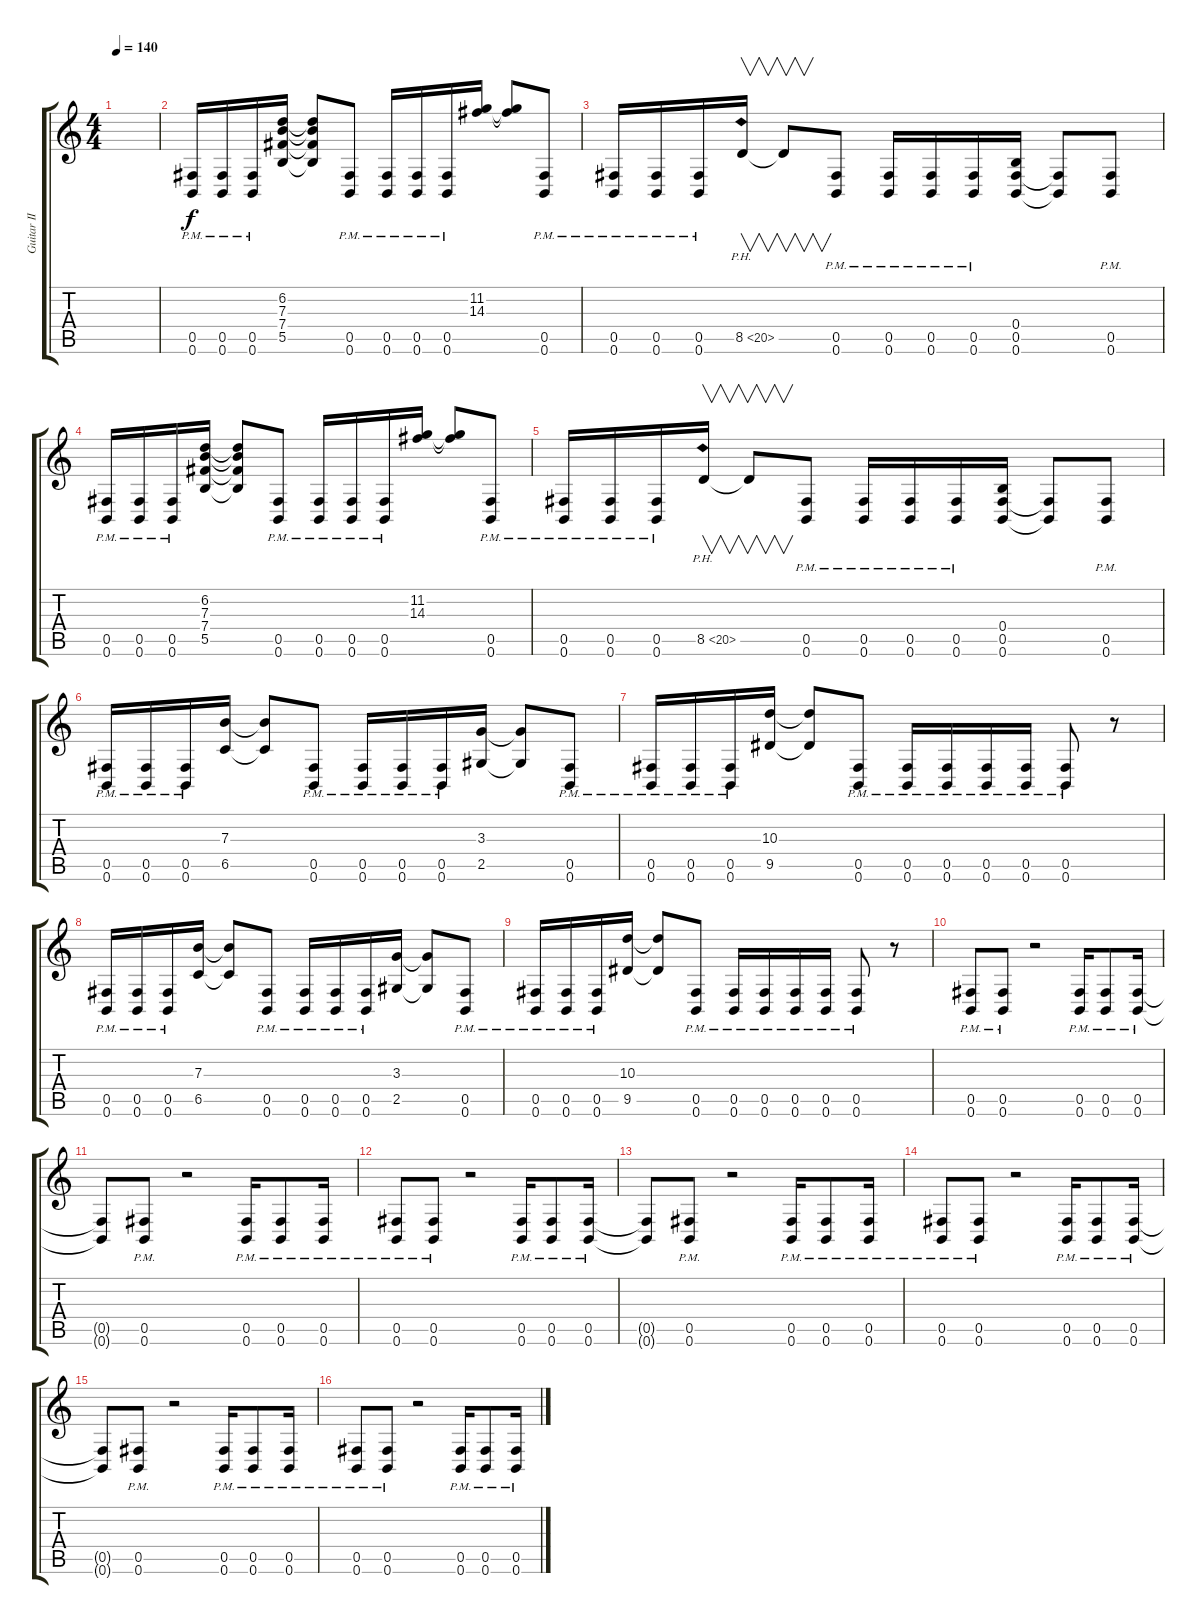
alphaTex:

\track ("Guitar II" "Guitar II") {instrument distortionguitar}
\staff {score tabs}
\tuning (Db4 Ab3 E3 B2 Gb2 B1) {hide}
\ts (4 4)
\tempo 140
\clef g2
\ks c
|
(0.5{pm} 0.6{pm}).16{volume 16} (0.5{pm} 0.6{pm}).16 (0.5{pm} 0.6{pm}).16 (6.2 7.3 7.4 5.5).16 (6.2{t} 7.3{t} 7.4{t} 5.5{t}).8 (0.5{pm} 0.6{pm}).8 (0.5{pm} 0.6{pm}).16 (0.5{pm} 0.6{pm}).16 (0.5{pm} 0.6{pm}).16 (11.2 14.3).16 (11.2{t} 14.3{t}).8 (0.5{pm} 0.6{pm}).8 |
(0.5{pm} 0.6{pm}).16 (0.5{pm} 0.6{pm}).16 (0.5{pm} 0.6{pm}).16 8.5{ph 12}.16{v} 8.5{t}.8{v} (0.5{pm} 0.6{pm}).8 (0.5{pm} 0.6{pm}).16 (0.5{pm} 0.6{pm}).16 (0.5{pm} 0.6{pm}).16 (0.4 0.5 0.6).16 (0.5{t} 0.6{t}).8 (0.5{pm} 0.6{pm}).8 |
(0.5{pm} 0.6{pm}).16 (0.5{pm} 0.6{pm}).16 (0.5{pm} 0.6{pm}).16 (6.2 7.3 7.4 5.5).16 (6.2{t} 7.3{t} 7.4{t} 5.5{t}).8 (0.5{pm} 0.6{pm}).8 (0.5{pm} 0.6{pm}).16 (0.5{pm} 0.6{pm}).16 (0.5{pm} 0.6{pm}).16 (11.2 14.3).16 (11.2{t} 14.3{t}).8 (0.5{pm} 0.6{pm}).8 |
(0.5{pm} 0.6{pm}).16 (0.5{pm} 0.6{pm}).16 (0.5{pm} 0.6{pm}).16 8.5{ph 12}.16{v} 8.5{t}.8{v} (0.5{pm} 0.6{pm}).8 (0.5{pm} 0.6{pm}).16 (0.5{pm} 0.6{pm}).16 (0.5{pm} 0.6{pm}).16 (0.4 0.5 0.6).16 (0.5{t} 0.6{t}).8 (0.5{pm} 0.6{pm}).8 |
(0.5{pm} 0.6{pm}).16 (0.5{pm} 0.6{pm}).16 (0.5{pm} 0.6{pm}).16 (7.3 6.5).16 (7.3{t} 6.5{t}).8 (0.5{pm} 0.6{pm}).8 (0.5{pm} 0.6{pm}).16 (0.5{pm} 0.6{pm}).16 (0.5{pm} 0.6{pm}).16 (3.3 2.5).16 (3.3{t} 2.5{t}).8 (0.5{pm} 0.6{pm}).8 |
(0.5{pm} 0.6{pm}).16 (0.5{pm} 0.6{pm}).16 (0.5{pm} 0.6{pm}).16 (10.3 9.5).16 (10.3{t} 9.5{t}).8 (0.5{pm} 0.6{pm}).8 (0.5{pm} 0.6{pm}).16 (0.5{pm} 0.6{pm}).16 (0.5{pm} 0.6{pm}).16 (0.5{pm} 0.6{pm}).16 (0.5{pm} 0.6{pm}).8 r.8 |
(0.5{pm} 0.6{pm}).16 (0.5{pm} 0.6{pm}).16 (0.5{pm} 0.6{pm}).16 (7.3 6.5).16 (7.3{t} 6.5{t}).8 (0.5{pm} 0.6{pm}).8 (0.5{pm} 0.6{pm}).16 (0.5{pm} 0.6{pm}).16 (0.5{pm} 0.6{pm}).16 (3.3 2.5).16 (3.3{t} 2.5{t}).8 (0.5{pm} 0.6{pm}).8 |
(0.5{pm} 0.6{pm}).16 (0.5{pm} 0.6{pm}).16 (0.5{pm} 0.6{pm}).16 (10.3 9.5).16 (10.3{t} 9.5{t}).8 (0.5{pm} 0.6{pm}).8 (0.5{pm} 0.6{pm}).16 (0.5{pm} 0.6{pm}).16 (0.5{pm} 0.6{pm}).16 (0.5{pm} 0.6{pm}).16 (0.5{pm} 0.6{pm}).8 r.8 |
(0.5{pm} 0.6{pm}).8 (0.5{pm} 0.6{pm}).8 r.2 (0.5{pm} 0.6{pm}).16 (0.5{pm} 0.6{pm}).8 (0.5{pm} 0.6{pm}).16 |
(0.5{t} 0.6{t}).8 (0.5{pm} 0.6{pm}).8 r.2 (0.5{pm} 0.6{pm}).16 (0.5{pm} 0.6{pm}).8 (0.5{pm} 0.6{pm}).16 |
(0.5{pm} 0.6{pm}).8 (0.5{pm} 0.6{pm}).8 r.2 (0.5{pm} 0.6{pm}).16 (0.5{pm} 0.6{pm}).8 (0.5{pm} 0.6{pm}).16 |
(0.5{t} 0.6{t}).8 (0.5{pm} 0.6{pm}).8 r.2 (0.5{pm} 0.6{pm}).16 (0.5{pm} 0.6{pm}).8 (0.5{pm} 0.6{pm}).16 |
(0.5{pm} 0.6{pm}).8 (0.5{pm} 0.6{pm}).8 r.2 (0.5{pm} 0.6{pm}).16 (0.5{pm} 0.6{pm}).8 (0.5{pm} 0.6{pm}).16 |
(0.5{t} 0.6{t}).8 (0.5{pm} 0.6{pm}).8 r.2 (0.5{pm} 0.6{pm}).16 (0.5{pm} 0.6{pm}).8 (0.5{pm} 0.6{pm}).16 |
(0.5{pm} 0.6{pm}).8 (0.5{pm} 0.6{pm}).8 r.2 (0.5{pm} 0.6{pm}).16 (0.5{pm} 0.6{pm}).8 (0.5{pm} 0.6{pm}).16
